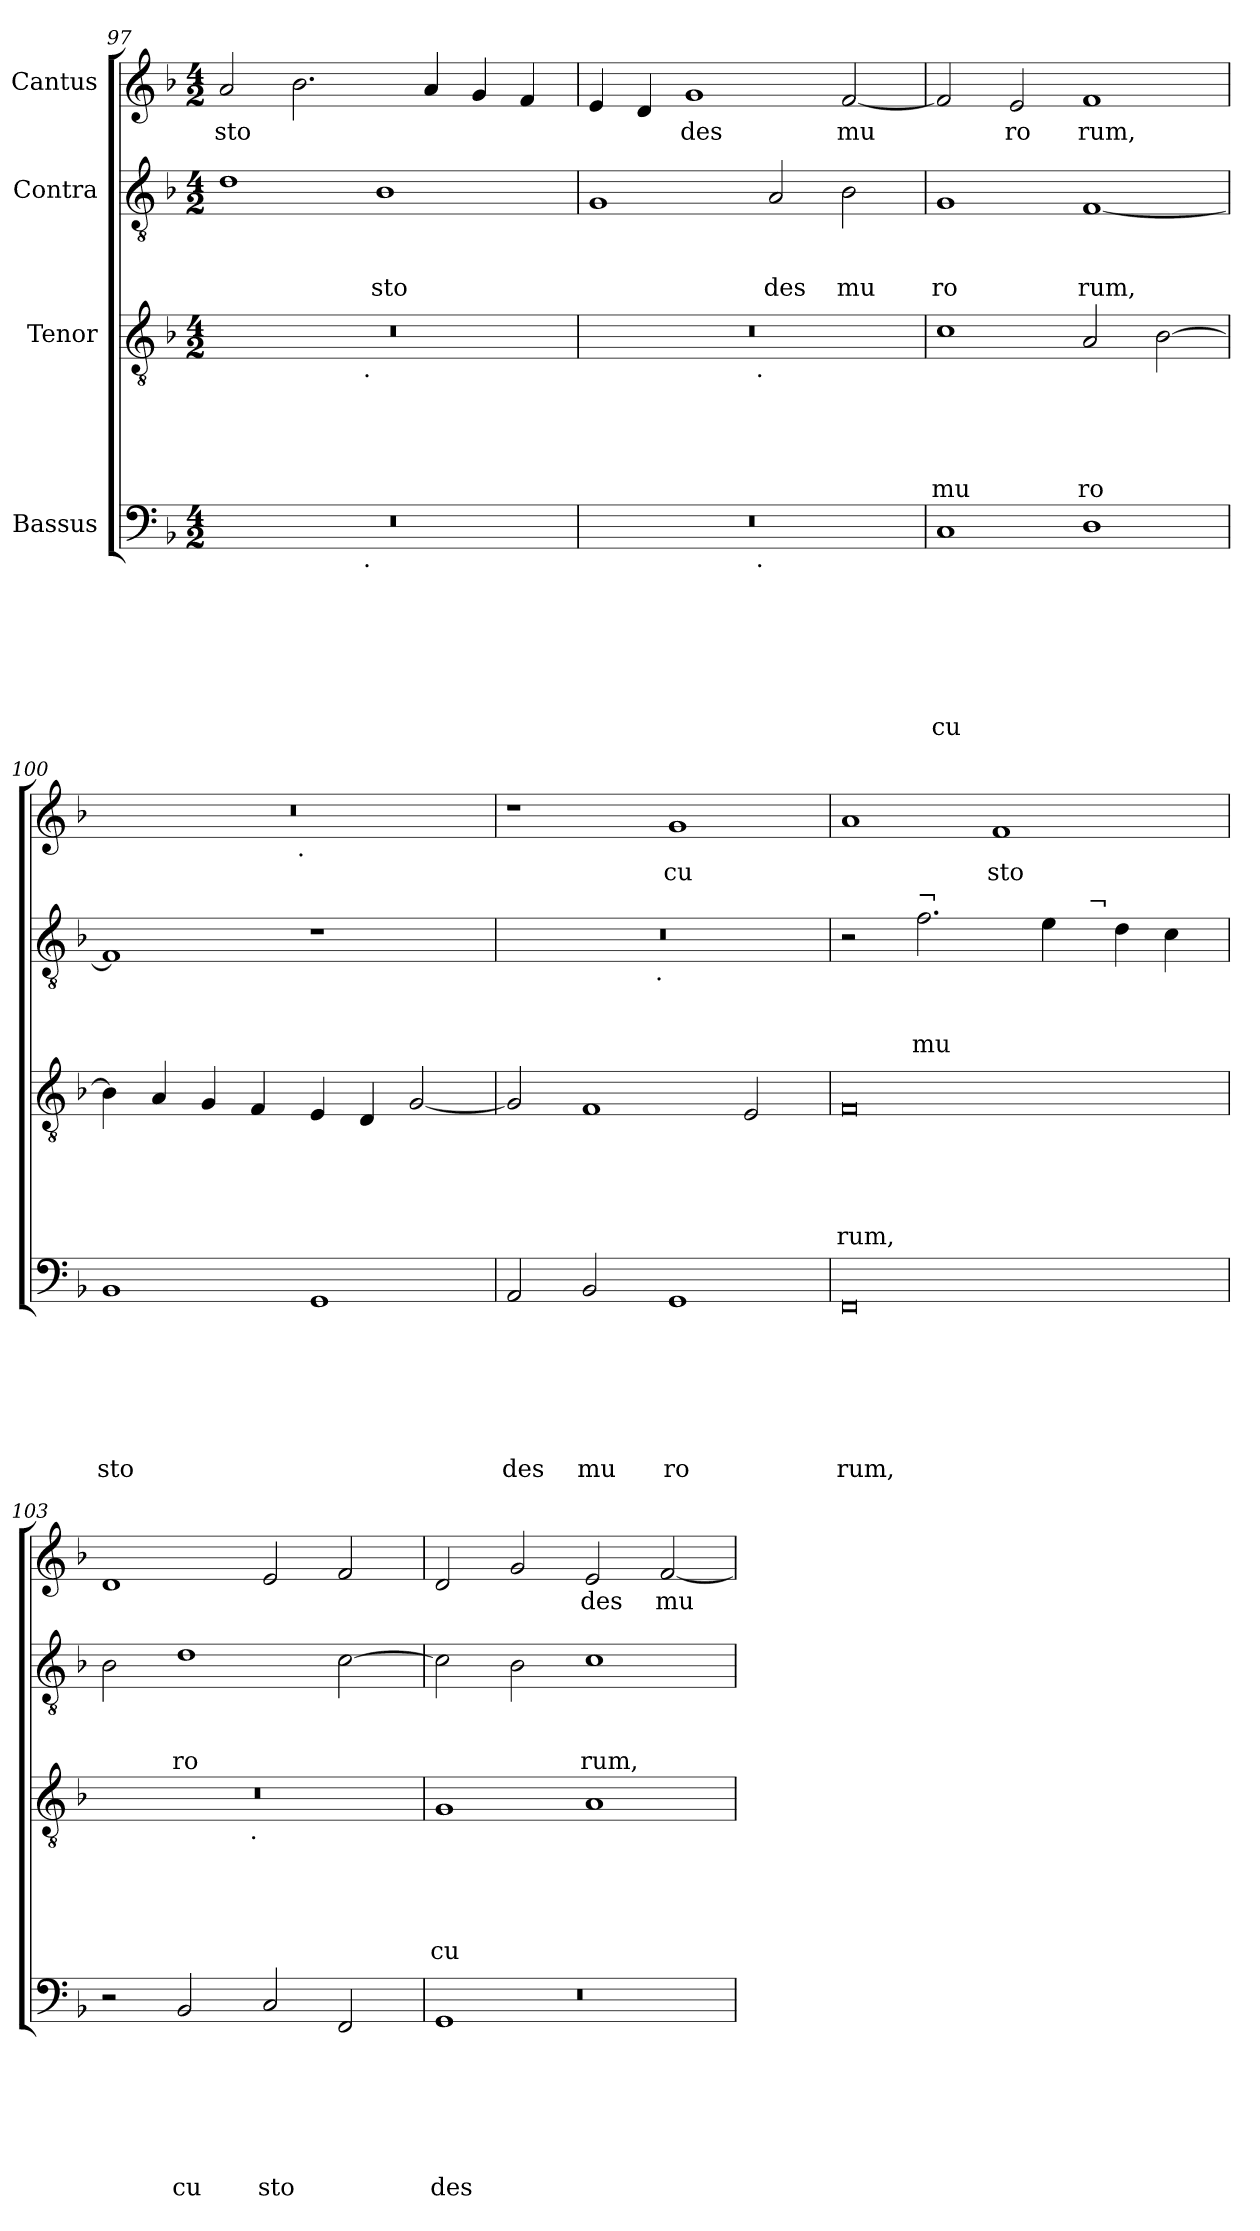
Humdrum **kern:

**kern	**text	**text	**text	**text	**text	**text	**text	**kern	**text	**text	**text	**text	**text	**kern	**text	**text	**text	**kern	**text
*part4	*part4	*part4	*part4	*part4	*part4	*part4	*part4	*part3	*part3	*part3	*part3	*part3	*part3	*part2	*part2	*part2	*part2	*part1	*part1
*staff4	*staff4	*staff4	*staff4	*staff4	*staff4	*staff4	*staff4	*staff3	*staff3	*staff3	*staff3	*staff3	*staff3	*staff2	*staff2	*staff2	*staff2	*staff1	*staff1
*I"Bassus	*	*	*	*	*	*	*	*I"Tenor	*	*	*	*	*	*I"Contra	*	*	*	*I"Cantus	*
!!LO:LB:g=z
*clefF4	*	*	*	*	*	*	*	*clefGv2	*	*	*	*	*	*clefGv2	*	*	*	*clefG2	*
*k[b-]	*	*	*	*	*	*	*	*k[b-]	*	*	*	*	*	*k[b-]	*	*	*	*k[b-]	*
*F:	*	*	*	*	*	*	*	*F:	*	*	*	*	*	*F:	*	*	*	*F:	*
*M4/2	*	*	*	*	*	*	*	*M4/2	*	*	*	*	*	*M4/2	*	*	*	*M4/2	*
=97	=97	=97	=97	=97	=97	=97	=97	=97	=97	=97	=97	=97	=97	=97	=97	=97	=97	=97	=97
!	!	!	!	!	!	!	!	!	!	!	!	!	!	!	!	!	!	!	!LO:LY:b
*^	*	*	*	*	*	*	*	*^	*	*	*	*	*	*	*	*	*	*	*
0r	2ryy	.	.	.	.	.	.	.	0r	2ryy	.	.	.	.	.	1d	.	.	.	2a/	sto
.	4...ryy	.	.	.	.	.	.	.	.	4...ryy	.	.	.	.	.	.	.	.	.	2.b-\	.
!	!	!	!	!	!	!	!	!	!	!LO:TX:b:t=.	!	!	!	!	!	!	!	!	!	!	!
!	!LO:TX:b:t=.	!	!	!	!	!	!	!	!	!	!	!	!	!	!	!	!	!	!	!	!
.	1ryy	.	.	.	.	.	.	.	.	1ryy	.	.	.	.	.	.	.	.	.	.	.
!	!	!	!	!	!	!	!	!	!	!	!	!	!	!	!	!	!	!	!LO:LY:b	!	!
.	.	.	.	.	.	.	.	.	.	.	.	.	.	.	.	1B-	.	.	sto	.	.
.	.	.	.	.	.	.	.	.	.	.	.	.	.	.	.	.	.	.	.	4a/	.
.	.	.	.	.	.	.	.	.	.	.	.	.	.	.	.	.	.	.	.	4g/	.
.	.	.	.	.	.	.	.	.	.	.	.	.	.	.	.	.	.	.	.	4f/	.
.	32ryy	.	.	.	.	.	.	.	.	32ryy	.	.	.	.	.	.	.	.	.	.	.
=98	=98	=98	=98	=98	=98	=98	=98	=98	=98	=98	=98	=98	=98	=98	=98	=98	=98	=98	=98	=98	=98
0r	2ryy	.	.	.	.	.	.	.	0r	2ryy	.	.	.	.	.	1G	.	.	.	4e/	.
.	.	.	.	.	.	.	.	.	.	.	.	.	.	.	.	.	.	.	.	4d/	.
!	!	!	!	!	!	!	!	!	!	!	!	!	!	!	!	!	!	!	!	!	!LO:LY:b
.	4...ryy	.	.	.	.	.	.	.	.	4...ryy	.	.	.	.	.	.	.	.	.	1g	des
!	!	!	!	!	!	!	!	!	!	!LO:TX:b:t=.	!	!	!	!	!	!	!	!	!	!	!
!	!LO:TX:b:t=.	!	!	!	!	!	!	!	!	!	!	!	!	!	!	!	!	!	!	!	!
.	1ryy	.	.	.	.	.	.	.	.	1ryy	.	.	.	.	.	.	.	.	.	.	.
!	!	!	!	!	!	!	!	!	!	!	!	!	!	!	!	!	!	!	!LO:LY:b	!	!
.	.	.	.	.	.	.	.	.	.	.	.	.	.	.	.	2A/	.	.	des	.	.
!	!	!	!	!	!	!	!	!	!	!	!	!	!	!	!	!	!	!	!LO:LY:b	!	!LO:LY:b
.	.	.	.	.	.	.	.	.	.	.	.	.	.	.	.	2B-\	.	.	mu	[<2f/	mu
.	32ryy	.	.	.	.	.	.	.	.	32ryy	.	.	.	.	.	.	.	.	.	.	.
=99	=99	=99	=99	=99	=99	=99	=99	=99	=99	=99	=99	=99	=99	=99	=99	=99	=99	=99	=99	=99	=99
!	!	!	!	!	!	!	!	!LO:LY:b	!	!	!	!	!	!	!LO:LY:b	!	!	!	!LO:LY:b	!	!
*v	*v	*	*	*	*	*	*	*	*	*	*	*	*	*	*	*	*	*	*	*	*
*	*	*	*	*	*	*	*	*v	*v	*	*	*	*	*	*	*	*	*	*	*
1C	.	.	.	.	.	.	cu	1c	.	.	.	.	mu	1G	.	.	ro	2f/]	.
!	!	!	!	!	!	!	!	!	!	!	!	!	!	!	!	!	!	!	!LO:LY:b
.	.	.	.	.	.	.	.	.	.	.	.	.	.	.	.	.	.	2e/	ro
!	!	!	!	!	!	!	!	!	!	!	!	!	!LO:LY:b	!	!	!	!LO:LY:b	!	!LO:LY:b
1D	.	.	.	.	.	.	.	2A/	.	.	.	.	ro	[<1F	.	.	rum,	1f	rum,
.	.	.	.	.	.	.	.	[>2B-\	.	.	.	.	.	.	.	.	.	.	.
=100	=100	=100	=100	=100	=100	=100	=100	=100	=100	=100	=100	=100	=100	=100	=100	=100	=100	=100	=100
!	!	!	!	!	!	!	!LO:LY:b	!	!	!	!	!	!	!	!	!	!	!	!
*	*	*	*	*	*	*	*	*	*	*	*	*	*	*	*	*	*	*^	*
1BB-	.	.	.	.	.	.	sto	4B-\]	.	.	.	.	.	1F]	.	.	.	0r	2ryy	.
.	.	.	.	.	.	.	.	4A/	.	.	.	.	.	.	.	.	.	.	.	.
.	.	.	.	.	.	.	.	4G/	.	.	.	.	.	.	.	.	.	.	4...ryy	.
.	.	.	.	.	.	.	.	4F/	.	.	.	.	.	.	.	.	.	.	.	.
!	!	!	!	!	!	!	!	!	!	!	!	!	!	!	!	!	!	!	!LO:TX:b:t=.	!
.	.	.	.	.	.	.	.	.	.	.	.	.	.	.	.	.	.	.	1ryy	.
1GG	.	.	.	.	.	.	.	4E/	.	.	.	.	.	1r	.	.	.	.	.	.
.	.	.	.	.	.	.	.	4D/	.	.	.	.	.	.	.	.	.	.	.	.
.	.	.	.	.	.	.	.	[<2G/	.	.	.	.	.	.	.	.	.	.	.	.
.	.	.	.	.	.	.	.	.	.	.	.	.	.	.	.	.	.	.	32ryy	.
=101	=101	=101	=101	=101	=101	=101	=101	=101	=101	=101	=101	=101	=101	=101	=101	=101	=101	=101	=101	=101
!	!	!	!	!	!	!	!LO:LY:b	!	!	!	!	!	!	!	!	!	!	!	!	!
*	*	*	*	*	*	*	*	*	*	*	*	*	*	*^	*	*	*	*v	*v	*
2AA/	.	.	.	.	.	.	des	2G/]	.	.	.	.	.	0r	2ryy	.	.	.	1r	.
!	!	!	!	!	!	!	!LO:LY:b	!	!	!	!	!	!	!	!	!	!	!	!	!
2BB-/	.	.	.	.	.	.	mu	1F	.	.	.	.	.	.	4...ryy	.	.	.	.	.
!	!	!	!	!	!	!	!	!	!	!	!	!	!	!	!LO:TX:b:t=.	!	!	!	!	!
.	.	.	.	.	.	.	.	.	.	.	.	.	.	.	1ryy	.	.	.	.	.
!	!	!	!	!	!	!	!LO:LY:b	!	!	!	!	!	!	!	!	!	!	!	!	!LO:LY:b
1GG	.	.	.	.	.	.	ro	.	.	.	.	.	.	.	.	.	.	.	1g	cu
.	.	.	.	.	.	.	.	2E/	.	.	.	.	.	.	.	.	.	.	.	.
.	.	.	.	.	.	.	.	.	.	.	.	.	.	.	32ryy	.	.	.	.	.
=102	=102	=102	=102	=102	=102	=102	=102	=102	=102	=102	=102	=102	=102	=102	=102	=102	=102	=102	=102	=102
!	!	!	!	!	!	!	!LO:LY:b	!	!	!	!	!	!LO:LY:b	!	!	!	!	!	!	!
0FF	.	.	.	.	.	.	rum,	0F	.	.	.	.	rum,	2r	1ryy	.	.	.	1a	.
!	!	!	!	!	!	!	!	!	!	!	!	!	!	!LO:TX:a:t=¬	!	!	!	!	!	!
!	!	!	!	!	!	!	!	!	!	!	!	!	!	!	!	!	!	!LO:LY:b	!	!
.	.	.	.	.	.	.	.	.	.	.	.	.	.	2.f\	.	.	.	mu	.	.
!	!	!	!	!	!	!	!	!	!	!	!	!	!	!	!	!	!	!	!	!LO:LY:b
.	.	.	.	.	.	.	.	.	.	.	.	.	.	.	4ryy	.	.	.	1f	sto
.	.	.	.	.	.	.	.	.	.	.	.	.	.	4e\	8ryy	.	.	.	.	.
.	.	.	.	.	.	.	.	.	.	.	.	.	.	.	32ryy	.	.	.	.	.
!	!	!	!	!	!	!	!	!	!	!	!	!	!	!	!LO:TX:a:t=¬	!	!	!	!	!
.	.	.	.	.	.	.	.	.	.	.	.	.	.	.	2ryy	.	.	.	.	.
.	.	.	.	.	.	.	.	.	.	.	.	.	.	4d\	.	.	.	.	.	.
.	.	.	.	.	.	.	.	.	.	.	.	.	.	4c\	.	.	.	.	.	.
.	.	.	.	.	.	.	.	.	.	.	.	.	.	.	16.ryy	.	.	.	.	.
*	*	*	*	*	*	*	*	*	*	*	*	*	*	*v	*v	*	*	*	*	*
=103	=103	=103	=103	=103	=103	=103	=103	=103	=103	=103	=103	=103	=103	=103	=103	=103	=103	=103	=103
*	*	*	*	*	*	*	*	*^	*	*	*	*	*	*	*	*	*	*	*
2r	.	.	.	.	.	.	.	0r	2ryy	.	.	.	.	.	2B-\	.	.	.	1d	.
!	!	!	!	!	!	!	!LO:LY:b	!	!	!	!	!	!	!	!	!	!	!LO:LY:b	!	!
2BB-/	.	.	.	.	.	.	cu	.	4...ryy	.	.	.	.	.	1d	.	.	ro	.	.
!	!	!	!	!	!	!	!	!	!LO:TX:b:t=.	!	!	!	!	!	!	!	!	!	!	!
.	.	.	.	.	.	.	.	.	1ryy	.	.	.	.	.	.	.	.	.	.	.
!	!	!	!	!	!	!	!LO:LY:b	!	!	!	!	!	!	!	!	!	!	!	!	!
2C/	.	.	.	.	.	.	sto	.	.	.	.	.	.	.	.	.	.	.	2e/	.
2FF/	.	.	.	.	.	.	.	.	.	.	.	.	.	.	[<2c\	.	.	.	2f/	.
.	.	.	.	.	.	.	.	.	32ryy	.	.	.	.	.	.	.	.	.	.	.
!!LO:LB:g=z
=104	=104	=104	=104	=104	=104	=104	=104	=104	=104	=104	=104	=104	=104	=104	=104	=104	=104	=104	=104	=104
*^	*	*	*	*	*	*	*	*	*	*	*	*	*	*	*	*	*	*	*	*
*	*^	*	*	*	*	*	*	*	*	*	*	*	*	*	*	*	*	*	*	*	*
!	!	!LO:N:vis=1	!	!	!	!	!	!	!LO:LY:b	!	!	!	!	!	!	!LO:LY:b	!	!	!	!	!	!
*	*	*	*	*	*	*	*	*	*	*v	*v	*	*	*	*	*	*	*	*	*	*	*
0ryy	1GG	0r	.	.	.	.	.	.	des	1G	.	.	.	.	cu	2c\]	.	.	.	2d/	.
.	.	.	.	.	.	.	.	.	.	.	.	.	.	.	.	2B-\	.	.	.	2g/	.
!	!	!	!	!	!	!	!	!	!	!	!	!	!	!	!	!	!	!	!LO:LY:b	!	!LO:LY:b
.	1ryy	.	.	.	.	.	.	.	.	1A	.	.	.	.	.	1c	.	.	rum,	2e/	des
!	!	!	!	!	!	!	!	!	!	!	!	!	!	!	!	!	!	!	!	!	!LO:LY:b
.	.	.	.	.	.	.	.	.	.	.	.	.	.	.	.	.	.	.	.	[<2f/	mu-
*v	*v	*v	*	*	*	*	*	*	*	*	*	*	*	*	*	*	*	*	*	*	*
=	=	=	=	=	=	=	=	=	=	=	=	=	=	=	=	=	=	=	=
*-	*-	*-	*-	*-	*-	*-	*-	*-	*-	*-	*-	*-	*-	*-	*-	*-	*-	*-	*-
